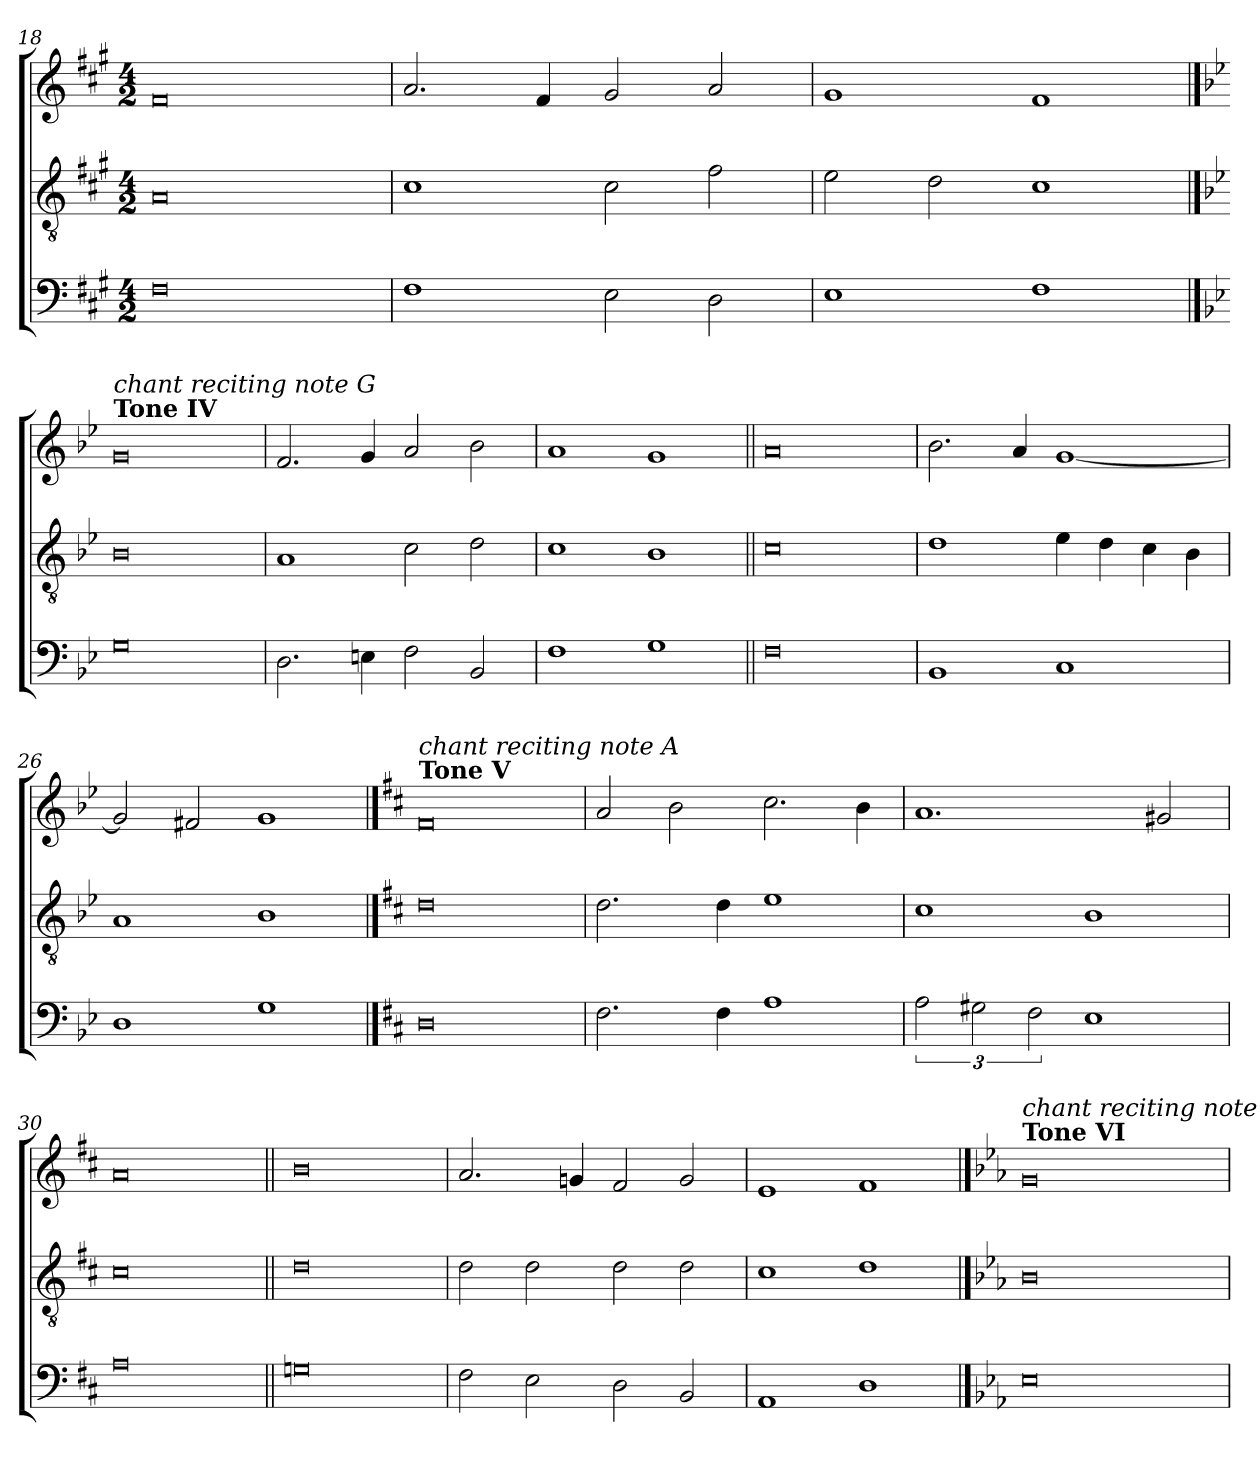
**kern	**kern	**kern
*part3	*part2	*part1
*staff3	*staff2	*staff1
*clefF4	*clefGv2	*clefG2
*k[f#c#g#]	*k[f#c#g#]	*k[f#c#g#]
*A:	*A:	*A:
*M4/2	*M4/2	*M4/2
=18	=18	=18
0F#	0A	0f#
=19	=19	=19
1F#	1c#	2.a/
.	.	4f#/
2E\	2c#\	2g#/
2D\	2f#\	2a/
=20	=20	=20
1E	2e\	1g#
.	2d\	.
1F#	1c#	1f#
!!LO:LB:g=z
==21	==21	==21
*k[b-e-]	*k[b-e-]	*k[b-e-]
*B-:	*B-:	*B-:
!	!	!LO:TX:a:B:t=Tone IV
!	!	!LO:TX:a:i:t=chant reciting note G
0G	0B-	0g
=22	=22	=22
2.D\	1A	2.f/
4En\	.	4g/
2F\	2c\	2a/
2BB-/	2d\	2b-\
=23	=23	=23
1F	1c	1a
1G	1B-	1g
=24||	=24||	=24||
0F	0c	0a
=25	=25	=25
1BB-	1d	2.b-\
.	.	4a/
1C	4e-\	[1g
.	4d\	.
.	4c\	.
.	4B-\	.
=26	=26	=26
1D	1A	2g/]
.	.	2f#X/
1G	1B-	1g
!!LO:LB:g=z
==27	==27	==27
*k[f#c#]	*k[f#c#]	*k[f#c#]
*D:	*D:	*D:
!	!	!LO:TX:a:B:t=Tone V
!	!	!LO:TX:a:i:t=chant reciting note A
0D	0d	0f#
=28	=28	=28
2.F#\	2.d\	2a/
.	.	2b\
4F#\	4d\	.
1A	1e	2.cc#\
.	.	4b\
=29	=29	=29
3A\	1c#	1.a
3G#X\	.	.
3F#\	.	.
1E	1B	.
.	.	2g#X/
=30	=30	=30
0A	0c#	0a
=31||	=31||	=31||
0Gn	0d	0b
=32	=32	=32
2F#\	2d\	2.a/
2E\	2d\	.
.	.	4gn/
2D\	2d\	2f#/
2BB/	2d\	2g/
=33	=33	=33
1AA	1c#	1e
1D	1d	1f#
!!LO:PB:g=z
==34	==34	==34
*k[b-e-a-]	*k[b-e-a-]	*k[b-e-a-]
*E-:	*E-:	*E-:
!	!	!LO:TX:a:B:t=Tone VI
!	!	!LO:TX:a:i:t=chant reciting note G
0E-	0B-	0g
=	=	=
*-	*-	*-
